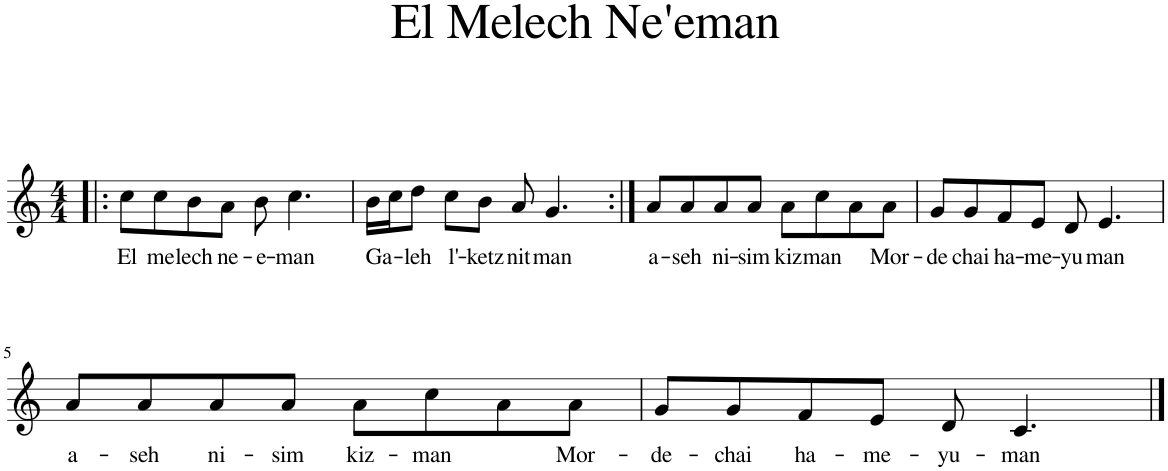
**kern	**text
*part1	*part1
*staff1	*staff1
*I"Bb Trumpet	*
*I'Bb Tpt.	*
*clefG2	*
*Trd1c2	*
*k[]	*
*M4/4	*
=1!|:	=1!|:
!	!LO:LY:b
8cc\L	El
!	!LO:LY:b
8cc\	me-
!	!LO:LY:b
8b\	-lech
!	!LO:LY:b
8a\J	ne-
!	!LO:LY:b
8b\	-e-
!	!LO:LY:b
4.cc\	-man
=2	=2
!	!LO:LY:b
16b\LL	Ga-
16cc\J	.
!	!LO:LY:b
8dd\J	-leh
!	!LO:LY:b
8cc\L	l'-
!	!LO:LY:b
8b\J	-ketz
!	!LO:LY:b
8a/	nit-
!	!LO:LY:b
4.g/	-man
=3:|!	=3:|!
!	!LO:LY:b
8a/L	a-
!	!LO:LY:b
8a/	-seh
!	!LO:LY:b
8a/	ni-
!	!LO:LY:b
8a/J	-sim
!	!LO:LY:b
8a\L	kiz-
!	!LO:LY:b
8cc\	-man
8a\	.
!	!LO:LY:b
8a\J	Mor-
=4	=4
!	!LO:LY:b
8g/L	-de-
!	!LO:LY:b
8g/	-chai
!	!LO:LY:b
8f/	ha-
!	!LO:LY:b
8e/J	-me-
!	!LO:LY:b
8d/	-yu-
!	!LO:LY:b
4.e/	-man
!!LO:LB:g=z
=5	=5
!	!LO:LY:b
8a/L	a-
!	!LO:LY:b
8a/	-seh
!	!LO:LY:b
8a/	ni-
!	!LO:LY:b
8a/J	-sim
!	!LO:LY:b
8a\L	kiz-
!	!LO:LY:b
8cc\	-man
8a\	.
!	!LO:LY:b
8a\J	Mor-
=6	=6
!	!LO:LY:b
8g/L	-de-
!	!LO:LY:b
8g/	-chai
!	!LO:LY:b
8f/	ha-
!	!LO:LY:b
8e/J	-me-
!	!LO:LY:b
8d/	-yu-
!	!LO:LY:b
4.c/	-man
==	==
*-	*-
